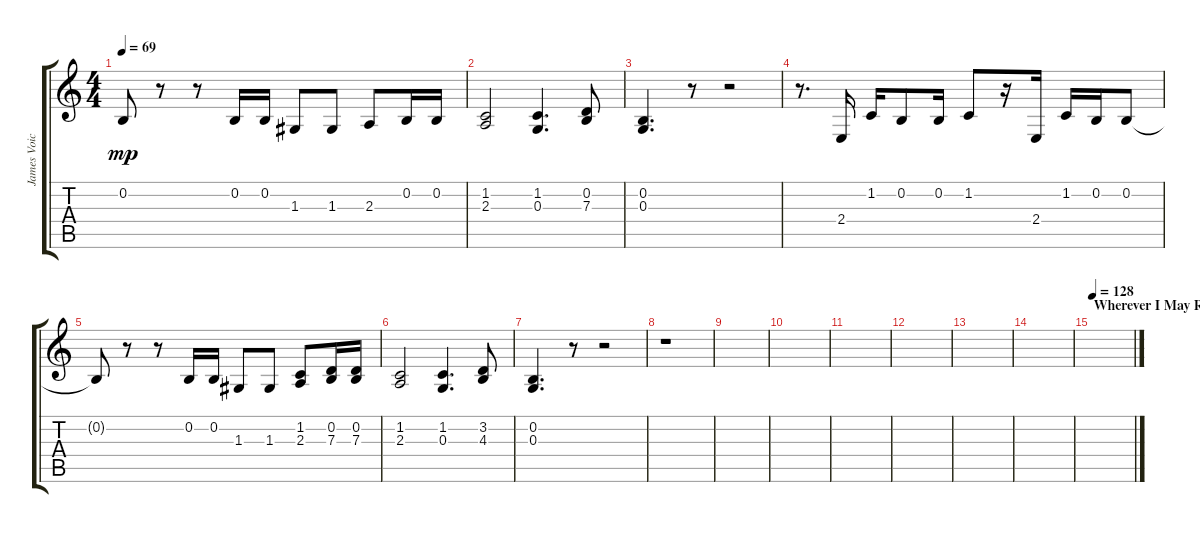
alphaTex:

\track ("James Voice" "James Voic") {instrument pad3polysynth}
\staff {score tabs}
\tuning (E4 B3 G3 D3 A2 E2) {hide}
\ts (4 4)
\tempo 69
\clef g2
\ks c
0.2{t}.8{dy mp} r.8 r.8 0.2.16 0.2.16 1.3.8 1.3.8 2.3.8 0.2.16 0.2.16 |
(1.2 2.3).2 (1.2 0.3).4{d} (0.2 7.3).8 |
(0.2 0.3).4{d} r.8 r.2 |
r.8{d} 2.4.16 1.2.16 0.2.8 0.2.16 1.2.8 r.16 2.4.16 1.2.16 0.2.16 0.2.8 |
0.2{t}.8 r.8 r.8 0.2.16 0.2.16 1.3.8 1.3.8 (1.2 2.3).8 (0.2 7.3).16 (0.2 7.3).16 |
(1.2 2.3).2 (1.2 0.3).4{d} (3.2 4.3).8 |
(0.2 0.3).4{d} r.8 r.2 |
r.1 |
|
|
|
|
|
|
\section ("" "Wherever I May Roam")
\tempo 128
